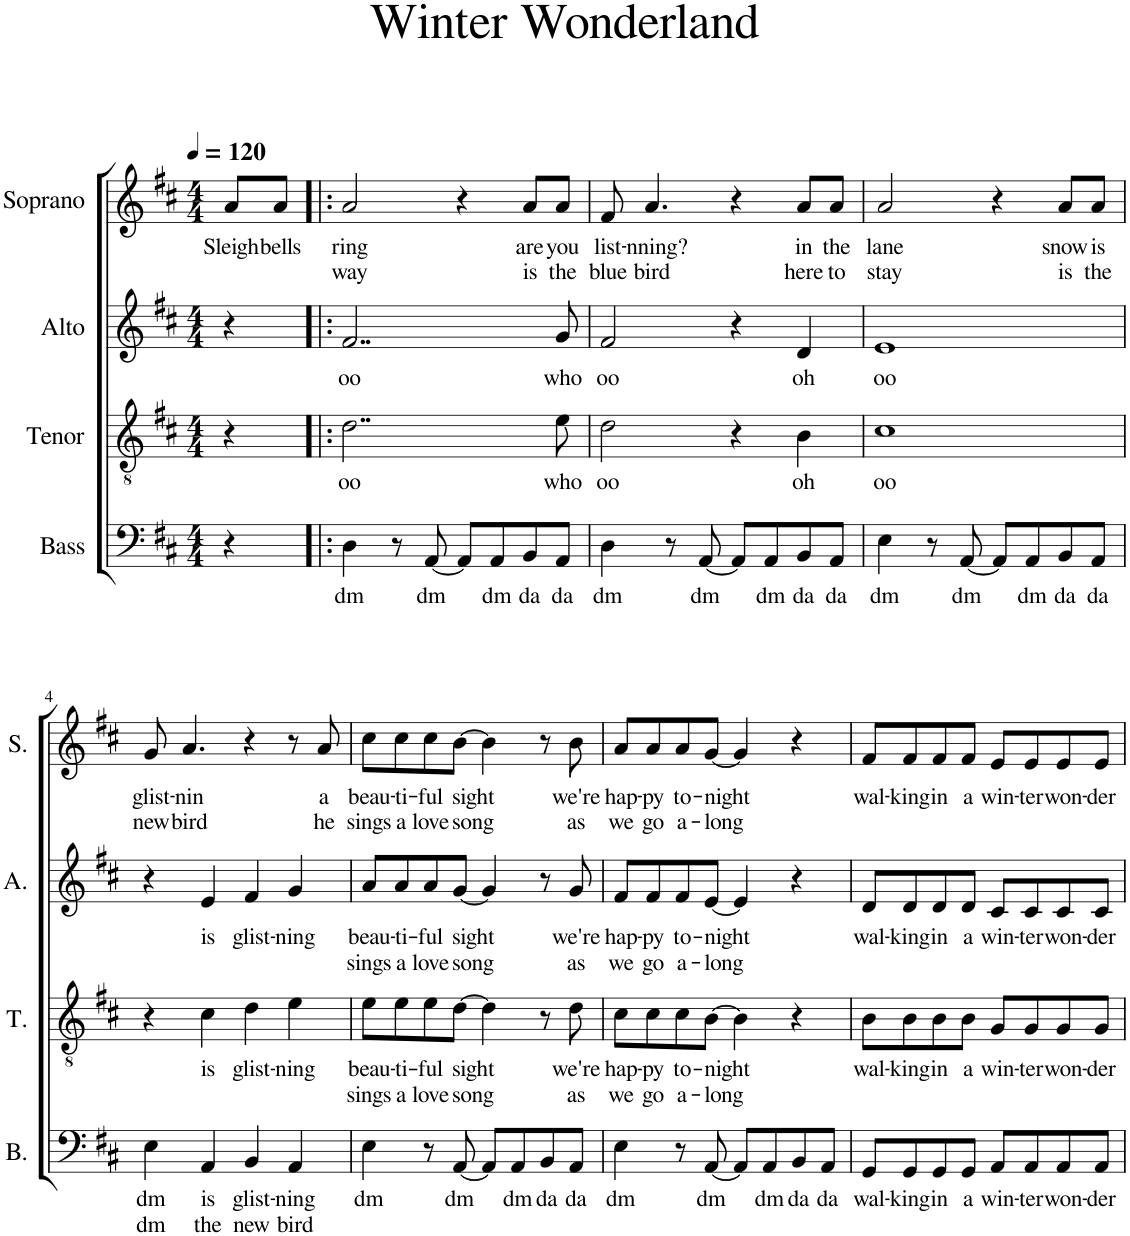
**kern	**text	**text	**kern	**text	**text	**kern	**text	**text	**kern	**text	**text
*part4	*part4	*part4	*part3	*part3	*part3	*part2	*part2	*part2	*part1	*part1	*part1
*staff4	*staff4	*staff4	*staff3	*staff3	*staff3	*staff2	*staff2	*staff2	*staff1	*staff1	*staff1
*I"Bass	*	*	*I"Tenor	*	*	*I"Alto	*	*	*I"Soprano	*	*
*I'B.	*	*	*I'T.	*	*	*I'A.	*	*	*I'S.	*	*
*clefF4	*	*	*clefGv2	*	*	*clefG2	*	*	*clefG2	*	*
*k[f#c#]	*	*	*k[f#c#]	*	*	*k[f#c#]	*	*	*k[f#c#]	*	*
*M4/4	*	*	*M4/4	*	*	*M4/4	*	*	*M4/4	*	*
*MM120	*	*	*MM120	*	*	*MM120	*	*	*MM120	*	*
=	=	=	=	=	=	=	=	=	=	=	=
!	!	!	!	!	!	!	!	!	!	!LO:LY:b	!
4r	.	.	4r	.	.	4r	.	.	8a/L	Sleigh	.
!	!	!	!	!	!	!	!	!	!	!LO:LY:b	!
.	.	.	.	.	.	.	.	.	8a/J	bells	.
=1!|:	=1!|:	=1!|:	=1!|:	=1!|:	=1!|:	=1!|:	=1!|:	=1!|:	=1!|:	=1!|:	=1!|:
!	!LO:LY:b	!	!	!LO:LY:b	!	!	!LO:LY:b	!	!	!LO:LY:b	!LO:LY:b
4D\	dm	.	2..d\	oo	.	2..f#/	oo	.	2a/	ring	way
8r	.	.	.	.	.	.	.	.	.	.	.
!	!LO:LY:b	!	!	!	!	!	!	!	!	!	!
[8AA/	dm	.	.	.	.	.	.	.	.	.	.
8AA/L]	.	.	.	.	.	.	.	.	4r	.	.
!	!LO:LY:b	!	!	!	!	!	!	!	!	!	!
8AA/	dm	.	.	.	.	.	.	.	.	.	.
!	!LO:LY:b	!	!	!	!	!	!	!	!	!LO:LY:b	!LO:LY:b
8BB/	da	.	.	.	.	.	.	.	8a/L	are	is
!	!LO:LY:b	!	!	!LO:LY:b	!	!	!LO:LY:b	!	!	!LO:LY:b	!LO:LY:b
8AA/J	da	.	8e\	who	.	8g/	who	.	8a/J	you	the
=2	=2	=2	=2	=2	=2	=2	=2	=2	=2	=2	=2
!	!LO:LY:b	!	!	!LO:LY:b	!	!	!LO:LY:b	!	!	!LO:LY:b	!LO:LY:b
4D\	dm	.	2d\	oo	.	2f#/	oo	.	8f#/	list-	blue
!	!	!	!	!	!	!	!	!	!	!LO:LY:b	!LO:LY:b
.	.	.	.	.	.	.	.	.	4.a/	-nning?	bird
8r	.	.	.	.	.	.	.	.	.	.	.
!	!LO:LY:b	!	!	!	!	!	!	!	!	!	!
[8AA/	dm	.	.	.	.	.	.	.	.	.	.
8AA/L]	.	.	4r	.	.	4r	.	.	4r	.	.
!	!LO:LY:b	!	!	!	!	!	!	!	!	!	!
8AA/	dm	.	.	.	.	.	.	.	.	.	.
!	!LO:LY:b	!	!	!LO:LY:b	!	!	!LO:LY:b	!	!	!LO:LY:b	!LO:LY:b
8BB/	da	.	4B\	oh	.	4d/	oh	.	8a/L	in	here
!	!LO:LY:b	!	!	!	!	!	!	!	!	!LO:LY:b	!LO:LY:b
8AA/J	da	.	.	.	.	.	.	.	8a/J	the	to
=3	=3	=3	=3	=3	=3	=3	=3	=3	=3	=3	=3
!	!LO:LY:b	!	!	!LO:LY:b	!	!	!LO:LY:b	!	!	!LO:LY:b	!LO:LY:b
4E\	dm	.	1c#	oo	.	1e	oo	.	2a/	lane	stay
8r	.	.	.	.	.	.	.	.	.	.	.
!	!LO:LY:b	!	!	!	!	!	!	!	!	!	!
[8AA/	dm	.	.	.	.	.	.	.	.	.	.
8AA/L]	.	.	.	.	.	.	.	.	4r	.	.
!	!LO:LY:b	!	!	!	!	!	!	!	!	!	!
8AA/	dm	.	.	.	.	.	.	.	.	.	.
!	!LO:LY:b	!	!	!	!	!	!	!	!	!LO:LY:b	!LO:LY:b
8BB/	da	.	.	.	.	.	.	.	8a/L	snow	is
!	!LO:LY:b	!	!	!	!	!	!	!	!	!LO:LY:b	!LO:LY:b
8AA/J	da	.	.	.	.	.	.	.	8a/J	is	the
!!LO:LB:g=z
=4	=4	=4	=4	=4	=4	=4	=4	=4	=4	=4	=4
!	!LO:LY:b	!LO:LY:b	!	!	!	!	!	!	!	!LO:LY:b	!LO:LY:b
4E\	dm	dm	4r	.	.	4r	.	.	8g/	glist-	new
!	!	!	!	!	!	!	!	!	!	!LO:LY:b	!LO:LY:b
.	.	.	.	.	.	.	.	.	4.a/	-nin	bird
!	!LO:LY:b	!LO:LY:b	!	!LO:LY:b	!	!	!LO:LY:b	!	!	!	!
4AA/	is	the	4c#\	is	.	4e/	is	.	.	.	.
!	!LO:LY:b	!LO:LY:b	!	!LO:LY:b	!	!	!LO:LY:b	!	!	!	!
4BB/	glist-	new	4d\	glist-	.	4f#/	glist-	.	4r	.	.
!	!LO:LY:b	!LO:LY:b	!	!LO:LY:b	!	!	!LO:LY:b	!	!	!	!
4AA/	-ning	bird	4e\	-ning	.	4g/	-ning	.	8r	.	.
!	!	!	!	!	!	!	!	!	!	!LO:LY:b	!LO:LY:b
.	.	.	.	.	.	.	.	.	8a/	a	he
=5	=5	=5	=5	=5	=5	=5	=5	=5	=5	=5	=5
!	!LO:LY:b	!	!	!LO:LY:b	!LO:LY:b	!	!LO:LY:b	!LO:LY:b	!	!LO:LY:b	!LO:LY:b
4E\	dm	.	8e\L	beau-	sings	8a/L	beau-	sings	8cc#\L	beau-	sings
!	!	!	!	!LO:LY:b	!LO:LY:b	!	!LO:LY:b	!LO:LY:b	!	!LO:LY:b	!LO:LY:b
.	.	.	8e\	-ti-	a	8a/	-ti-	a	8cc#\	-ti-	a
!	!	!	!	!LO:LY:b	!LO:LY:b	!	!LO:LY:b	!LO:LY:b	!	!LO:LY:b	!LO:LY:b
8r	.	.	8e\	-ful	love	8a/	-ful	love	8cc#\	-ful	love
!	!LO:LY:b	!	!	!LO:LY:b	!LO:LY:b	!	!LO:LY:b	!LO:LY:b	!	!LO:LY:b	!LO:LY:b
[8AA/	dm	.	[8d\J	sight	song	[8g/J	sight	song	[8b\J	sight	song
8AA/L]	.	.	4d\]	.	.	4g/]	.	.	4b\]	.	.
!	!LO:LY:b	!	!	!	!	!	!	!	!	!	!
8AA/	dm	.	.	.	.	.	.	.	.	.	.
!	!LO:LY:b	!	!	!	!	!	!	!	!	!	!
8BB/	da	.	8r	.	.	8r	.	.	8r	.	.
!	!LO:LY:b	!	!	!LO:LY:b	!LO:LY:b	!	!LO:LY:b	!LO:LY:b	!	!LO:LY:b	!LO:LY:b
8AA/J	da	.	8d\	we're	as	8g/	we're	as	8b\	we're	as
=6	=6	=6	=6	=6	=6	=6	=6	=6	=6	=6	=6
!	!LO:LY:b	!	!	!LO:LY:b	!LO:LY:b	!	!LO:LY:b	!LO:LY:b	!	!LO:LY:b	!LO:LY:b
4E\	dm	.	8c#\L	hap-	we	8f#/L	hap-	we	8a/L	hap-	we
!	!	!	!	!LO:LY:b	!LO:LY:b	!	!LO:LY:b	!LO:LY:b	!	!LO:LY:b	!LO:LY:b
.	.	.	8c#\	-py	go	8f#/	-py	go	8a/	-py	go
!	!	!	!	!LO:LY:b	!LO:LY:b	!	!LO:LY:b	!LO:LY:b	!	!LO:LY:b	!LO:LY:b
8r	.	.	8c#\	to-	a-	8f#/	to-	a-	8a/	to-	a-
!	!LO:LY:b	!	!	!LO:LY:b	!LO:LY:b	!	!LO:LY:b	!LO:LY:b	!	!LO:LY:b	!LO:LY:b
[8AA/	dm	.	[8B\J	-night	-long	[8e/J	-night	-long	[8g/J	-night	-long
8AA/L]	.	.	4B\]	.	.	4e/]	.	.	4g/]	.	.
!	!LO:LY:b	!	!	!	!	!	!	!	!	!	!
8AA/	dm	.	.	.	.	.	.	.	.	.	.
!	!LO:LY:b	!	!	!	!	!	!	!	!	!	!
8BB/	da	.	4r	.	.	4r	.	.	4r	.	.
!	!LO:LY:b	!	!	!	!	!	!	!	!	!	!
8AA/J	da	.	.	.	.	.	.	.	.	.	.
=7	=7	=7	=7	=7	=7	=7	=7	=7	=7	=7	=7
!	!LO:LY:b	!	!	!LO:LY:b	!	!	!LO:LY:b	!	!	!LO:LY:b	!
8GG/L	wal-	.	8B\L	wal-	.	8d/L	wal-	.	8f#/L	wal-	.
!	!LO:LY:b	!	!	!LO:LY:b	!	!	!LO:LY:b	!	!	!LO:LY:b	!
8GG/	-king	.	8B\	-king	.	8d/	-king	.	8f#/	-king	.
!	!LO:LY:b	!	!	!LO:LY:b	!	!	!LO:LY:b	!	!	!LO:LY:b	!
8GG/	in	.	8B\	in	.	8d/	in	.	8f#/	in	.
!	!LO:LY:b	!	!	!LO:LY:b	!	!	!LO:LY:b	!	!	!LO:LY:b	!
8GG/J	a	.	8B\J	a	.	8d/J	a	.	8f#/J	a	.
!	!LO:LY:b	!	!	!LO:LY:b	!	!	!LO:LY:b	!	!	!LO:LY:b	!
8AA/L	win-	.	8G/L	win-	.	8c#/L	win-	.	8e/L	win-	.
!	!LO:LY:b	!	!	!LO:LY:b	!	!	!LO:LY:b	!	!	!LO:LY:b	!
8AA/	-ter	.	8G/	-ter	.	8c#/	-ter	.	8e/	-ter	.
!	!LO:LY:b	!	!	!LO:LY:b	!	!	!LO:LY:b	!	!	!LO:LY:b	!
8AA/	won-	.	8G/	won-	.	8c#/	won-	.	8e/	won-	.
!	!LO:LY:b	!	!	!LO:LY:b	!	!	!LO:LY:b	!	!	!LO:LY:b	!
8AA/J	-der	.	8G/J	-der	.	8c#/J	-der	.	8e/J	-der	.
=	=	=	=	=	=	=	=	=	=	=	=
*-	*-	*-	*-	*-	*-	*-	*-	*-	*-	*-	*-
